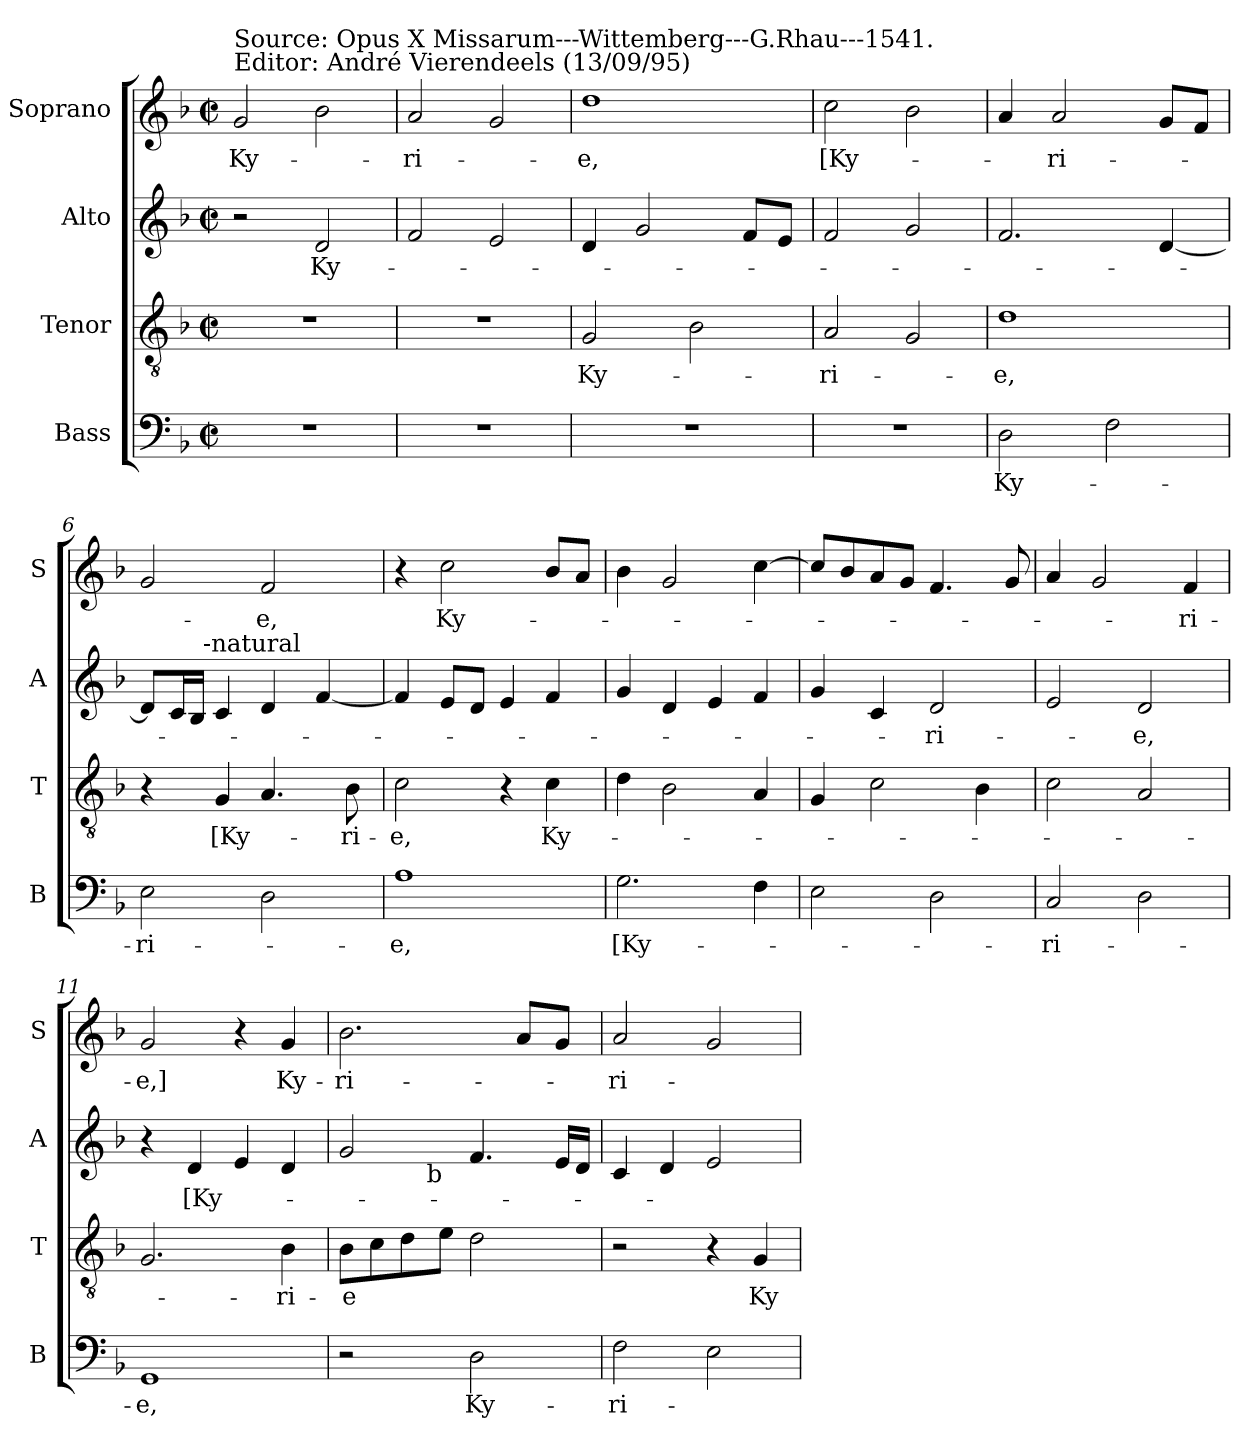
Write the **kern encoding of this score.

**kern	**text	**kern	**text	**kern	**text	**kern	**text
*part4	*part4	*part3	*part3	*part2	*part2	*part1	*part1
*staff4	*staff4	*staff3	*staff3	*staff2	*staff2	*staff1	*staff1
*I"Bass	*	*I"Tenor	*	*I"Alto	*	*I"Soprano	*
*I'B	*	*I'T	*	*I'A	*	*I'S	*
*clefF4	*	*clefGv2	*	*clefG2	*	*clefG2	*
*k[b-]	*	*k[b-]	*	*k[b-]	*	*k[b-]	*
*F:	*	*F:	*	*F:	*	*F:	*
*M2/2	*	*M2/2	*	*M2/2	*	*M2/2	*
*met(c|)	*	*met(c|)	*	*met(c|)	*	*met(c|)	*
=1	=1	=1	=1	=1	=1	=1	=1
!	!	!	!	!	!	!LO:TX:a:t=Source&colon; Opus X Missarum---Wittemberg---G.Rhau---1541.\nEditor&colon; André Vierendeels (13/09/95)	!
1r	.	1r	.	2r	.	2g/	Ky-
.	.	.	.	2d/	Ky-	2b-\	.
=2	=2	=2	=2	=2	=2	=2	=2
1r	.	1r	.	2f/	.	2a/	-ri-
.	.	.	.	2e/	.	2g/	.
=3	=3	=3	=3	=3	=3	=3	=3
1r	.	2G/	Ky-	4d/	.	1dd	-e,
.	.	.	.	2g/	.	.	.
.	.	2B-\	.	.	.	.	.
.	.	.	.	8f/L	.	.	.
.	.	.	.	8e/J	.	.	.
=4	=4	=4	=4	=4	=4	=4	=4
1r	.	2A/	-ri-	2f/	.	2cc\	[Ky-
.	.	2G/	.	2g/	.	2b-\	.
=5	=5	=5	=5	=5	=5	=5	=5
2D\	Ky-	1d	-e,	2.f/	.	4a/	.
.	.	.	.	.	.	2a/	-ri-
2F\	.	.	.	.	.	.	.
.	.	.	.	[4d/	.	8g/L	.
.	.	.	.	.	.	8f/J	.
=6	=6	=6	=6	=6	=6	=6	=6
*	*	*	*	*^	*	*	*
2E\	-ri-	4r	.	8d/L]	8..ryy	.	2g/	.
.	.	.	.	16c/L	.	.	.	.
.	.	.	.	16B-/JJ	.	.	.	.
!	!	!	!	!	!LO:TX:a:t=-natural	!	!	!
.	.	.	.	.	2ryy	.	.	.
.	.	4G/	[Ky-	4c/	.	.	.	.
2D\	.	4.A/	.	4d/	.	.	2f/	-e,
.	.	.	.	.	4ryy	.	.	.
.	.	.	.	[4f/	.	.	.	.
.	.	8B-\	-ri-	.	.	.	.	.
.	.	.	.	.	32ryy	.	.	.
*	*	*	*	*v	*v	*	*	*
!!LO:LB:g=z
=7	=7	=7	=7	=7	=7	=7	=7
1A	-e,	2c\	-e,	4f/]	.	4r	.
.	.	.	.	8e/L	.	2cc\	Ky-
.	.	.	.	8d/J	.	.	.
.	.	4r	.	4e/	.	.	.
.	.	4c\	Ky-	4f/	.	8b-/L	.
.	.	.	.	.	.	8a/J	.
=8	=8	=8	=8	=8	=8	=8	=8
2.G\	[Ky-	4d\	.	4g/	.	4b-\	.
.	.	2B-\	.	4d/	.	2g/	.
.	.	.	.	4e/	.	.	.
4F\	.	4A/	.	4f/	.	[4cc\	.
=9	=9	=9	=9	=9	=9	=9	=9
2E\	.	4G/	.	4g/	.	8cc/L]	.
.	.	.	.	.	.	8b-/	.
.	.	2c\	.	4c/	.	8a/	.
.	.	.	.	.	.	8g/J	.
2D\	.	.	.	2d/	-ri-	4.f/	.
.	.	4B-\	.	.	.	.	.
.	.	.	.	.	.	8g/	.
=10	=10	=10	=10	=10	=10	=10	=10
2C/	-ri-	2c\	.	2e/	.	4a/	.
.	.	.	.	.	.	2g/	.
2D\	.	2A/	.	2d/	-e,	.	.
.	.	.	.	.	.	4f/	-ri-
=11	=11	=11	=11	=11	=11	=11	=11
1GG	-e,	2.G/	.	4r	.	2g/	-e,]
.	.	.	.	4d/	[Ky-	.	.
.	.	.	.	4e/	.	4r	.
.	.	4B-\	-ri-	4d/	.	4g/	Ky-
=12	=12	=12	=12	=12	=12	=12	=12
*	*	*	*	*^	*	*	*
2r	.	8B-\L	-e	2g/	4ryy	.	2.b-\	-ri-
.	.	8c\	.	.	.	.	.	.
.	.	8d\	.	.	16.ryy	.	.	.
!	!	!	!	!	!LO:TX:b:t=b	!	!	!
.	.	.	.	.	2ryy	.	.	.
.	.	8e\J	.	.	.	.	.	.
2D\	Ky-	2d\	.	4.f/	.	.	.	.
.	.	.	.	.	.	.	8a/L	.
.	.	.	.	.	8ryy	.	.	.
.	.	.	.	16e/LL	.	.	8g/J	.
.	.	.	.	16d/JJ	.	.	.	.
.	.	.	.	.	32ryy	.	.	.
*	*	*	*	*v	*v	*	*	*
!!LO:LB:g=z
=13	=13	=13	=13	=13	=13	=13	=13
2F\	-ri-	2r	.	4c/	.	2a/	-ri-
.	.	.	.	4d/	.	.	.
2E\	.	4r	.	2e/	.	2g/	.
.	.	4G/	Ky-	.	.	.	.
=	=	=	=	=	=	=	=
*-	*-	*-	*-	*-	*-	*-	*-
